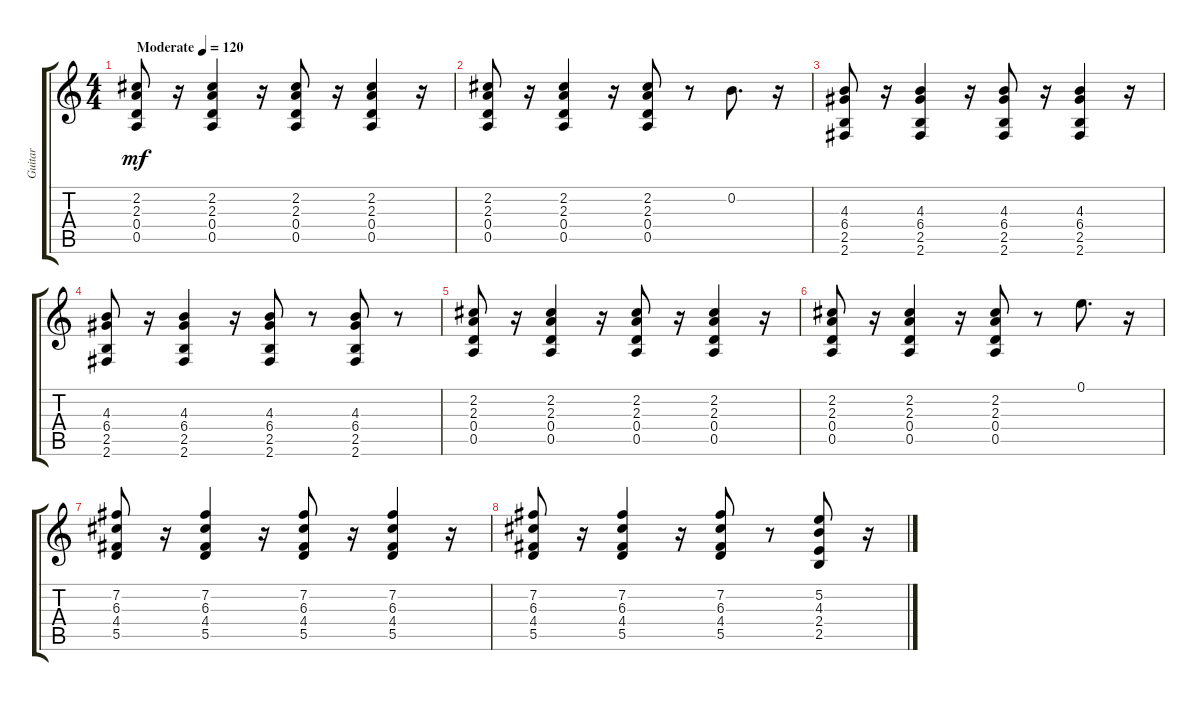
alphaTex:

\track ("Guitar" "Guitar") {instrument overdrivenguitar}
\staff {score tabs}
\tuning (E4 B3 G3 D3 A2 E2) {hide}
\ts (4 4)
\tempo (120 "Moderate")
\clef g2
\ks c
(2.2 2.3 0.4 0.5).8{dy mf instrument overdrivenguitar} r.16 (2.2 2.3 0.4 0.5).4 r.16 (2.2 2.3 0.4 0.5).8 r.16 (2.2 2.3 0.4 0.5).4 r.16 |
(2.2 2.3 0.4 0.5).8 r.16 (2.2 2.3 0.4 0.5).4 r.16 (2.2 2.3 0.4 0.5).8 r.8 0.2.8{d} r.16 |
(4.3 6.4 2.5 2.6).8 r.16 (4.3 6.4 2.5 2.6).4 r.16 (4.3 6.4 2.5 2.6).8 r.16 (4.3 6.4 2.5 2.6).4 r.16 |
(4.3 6.4 2.5 2.6).8 r.16 (4.3 6.4 2.5 2.6).4 r.16 (4.3 6.4 2.5 2.6).8 r.8 (4.3 6.4 2.5 2.6).8 r.8 |
(2.2 2.3 0.4 0.5).8 r.16 (2.2 2.3 0.4 0.5).4 r.16 (2.2 2.3 0.4 0.5).8 r.16 (2.2 2.3 0.4 0.5).4 r.16 |
(2.2 2.3 0.4 0.5).8 r.16 (2.2 2.3 0.4 0.5).4 r.16 (2.2 2.3 0.4 0.5).8 r.8 0.1.8{d} r.16 |
(7.2 6.3 4.4 5.5).8 r.16 (7.2 6.3 4.4 5.5).4 r.16 (7.2 6.3 4.4 5.5).8 r.16 (7.2 6.3 4.4 5.5).4 r.16 |
(7.2 6.3 4.4 5.5).8 r.16 (7.2 6.3 4.4 5.5).4 r.16 (7.2 6.3 4.4 5.5).8 r.8 (5.2 4.3 2.4 2.5).8 r.16
